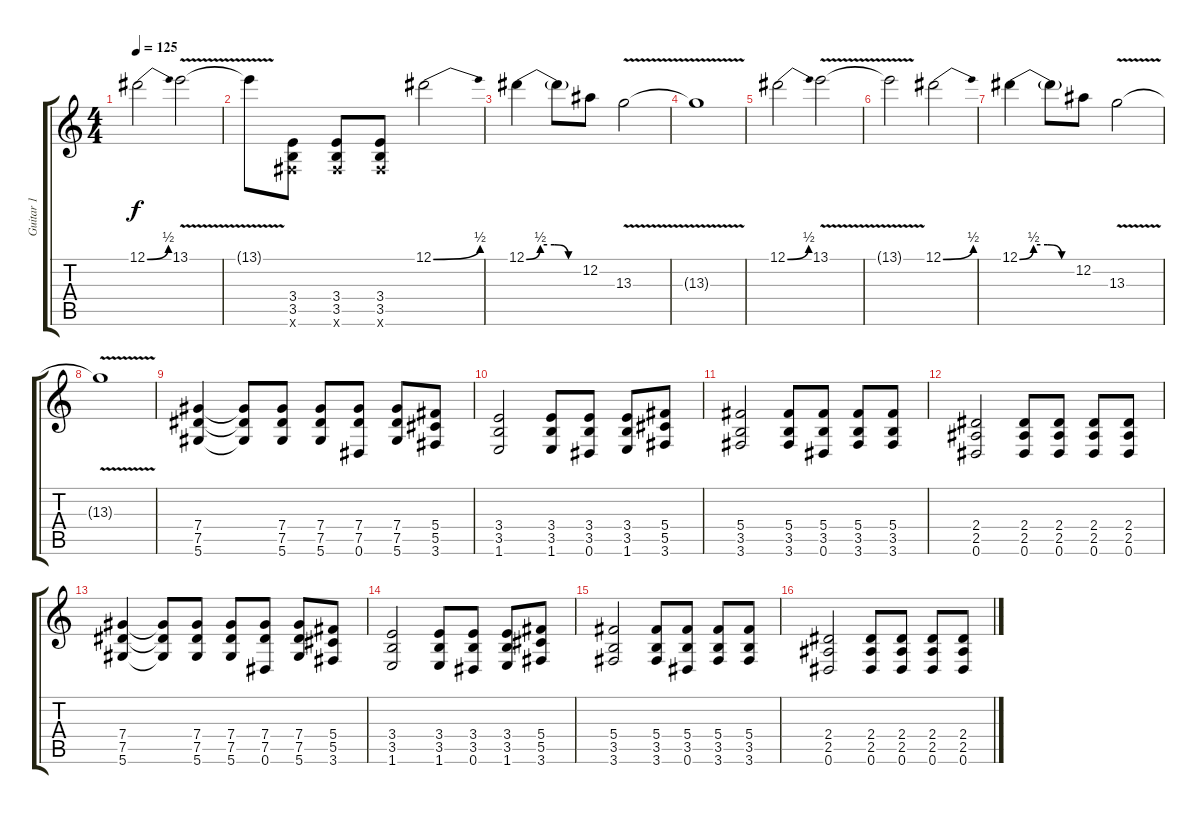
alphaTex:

\track ("Guitar 1" "Guitar 1") {instrument distortionguitar}
\staff {score tabs}
\tuning (Eb4 Bb3 Gb3 Db3 Ab2 Eb2) {hide}
\ts (4 4)
\tempo 125
\clef g2
\ks c
12.1{be (bend 0 0 60 2)}.2{dy f} 13.1{v}.2 |
13.1{t}.8 (3.4 3.5 3.6{x}).8 (3.4 3.5 3.6{x}).8 (3.4 3.5 3.6{x}).8 12.1{be (bend 0 0 60 2)}.2 |
12.1{be (custom 0 0 15 2 30 2 45 0 60 0)}.4 12.1{t}.8 12.2.8 13.3{v}.2 |
13.3{t}.1 |
12.1{be (bend 0 0 60 2)}.2 13.1{v}.2 |
13.1{t}.2 12.1{be (bend 0 0 60 2)}.2 |
12.1{be (custom 0 0 15 2 30 2 45 0 60 0)}.4 12.1{t}.8 12.2.8 13.3{v}.2 |
13.3{t}.1 |
(7.4 7.5 5.6).4 (7.4{t} 7.5{t} 5.6{t}).8 (7.4 7.5 5.6).8 (7.4 7.5 5.6).8 (7.4 7.5 0.6).8 (7.4 7.5 5.6).8 (5.4 5.5 3.6).8 |
(3.4 3.5 1.6).2 (3.4 3.5 1.6).8 (3.4 3.5 0.6).8 (3.4 3.5 1.6).8 (5.4 5.5 3.6).8 |
(5.4 3.5 3.6).2 (5.4 3.5 3.6).8 (5.4 3.5 0.6).8 (5.4 3.5 3.6).8 (5.4 3.5 3.6).8 |
(2.4 2.5 0.6).2 (2.4 2.5 0.6).8 (2.4 2.5 0.6).8 (2.4 2.5 0.6).8 (2.4 2.5 0.6).8 |
(7.4 7.5 5.6).4 (7.4{t} 7.5{t} 5.6{t}).8 (7.4 7.5 5.6).8 (7.4 7.5 5.6).8 (7.4 7.5 0.6).8 (7.4 7.5 5.6).8 (5.4 5.5 3.6).8 |
(3.4 3.5 1.6).2 (3.4 3.5 1.6).8 (3.4 3.5 0.6).8 (3.4 3.5 1.6).8 (5.4 5.5 3.6).8 |
(5.4 3.5 3.6).2 (5.4 3.5 3.6).8 (5.4 3.5 0.6).8 (5.4 3.5 3.6).8 (5.4 3.5 3.6).8 |
(2.4 2.5 0.6).2 (2.4 2.5 0.6).8 (2.4 2.5 0.6).8 (2.4 2.5 0.6).8 (2.4 2.5 0.6).8
